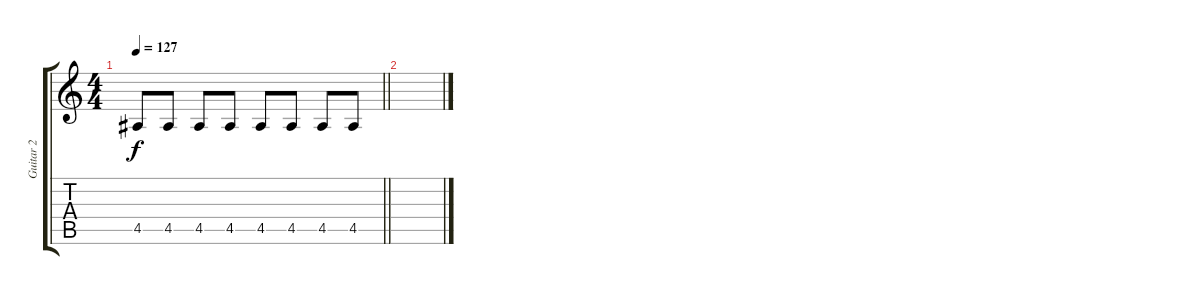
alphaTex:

\track ("Guitar 2" "Guitar 2") {instrument distortionguitar}
\staff {score tabs}
\tuning (Db4 Ab3 E3 B2 Gb2 B1) {hide}
\ts (4 4)
\tempo 127
\clef g2
\barLineRight lightlight
\ks c
4.5.8{dy f volume 16} 4.5.8 4.5.8 4.5.8 4.5.8 4.5.8 4.5.8 4.5.8 |
\section ("" "")
